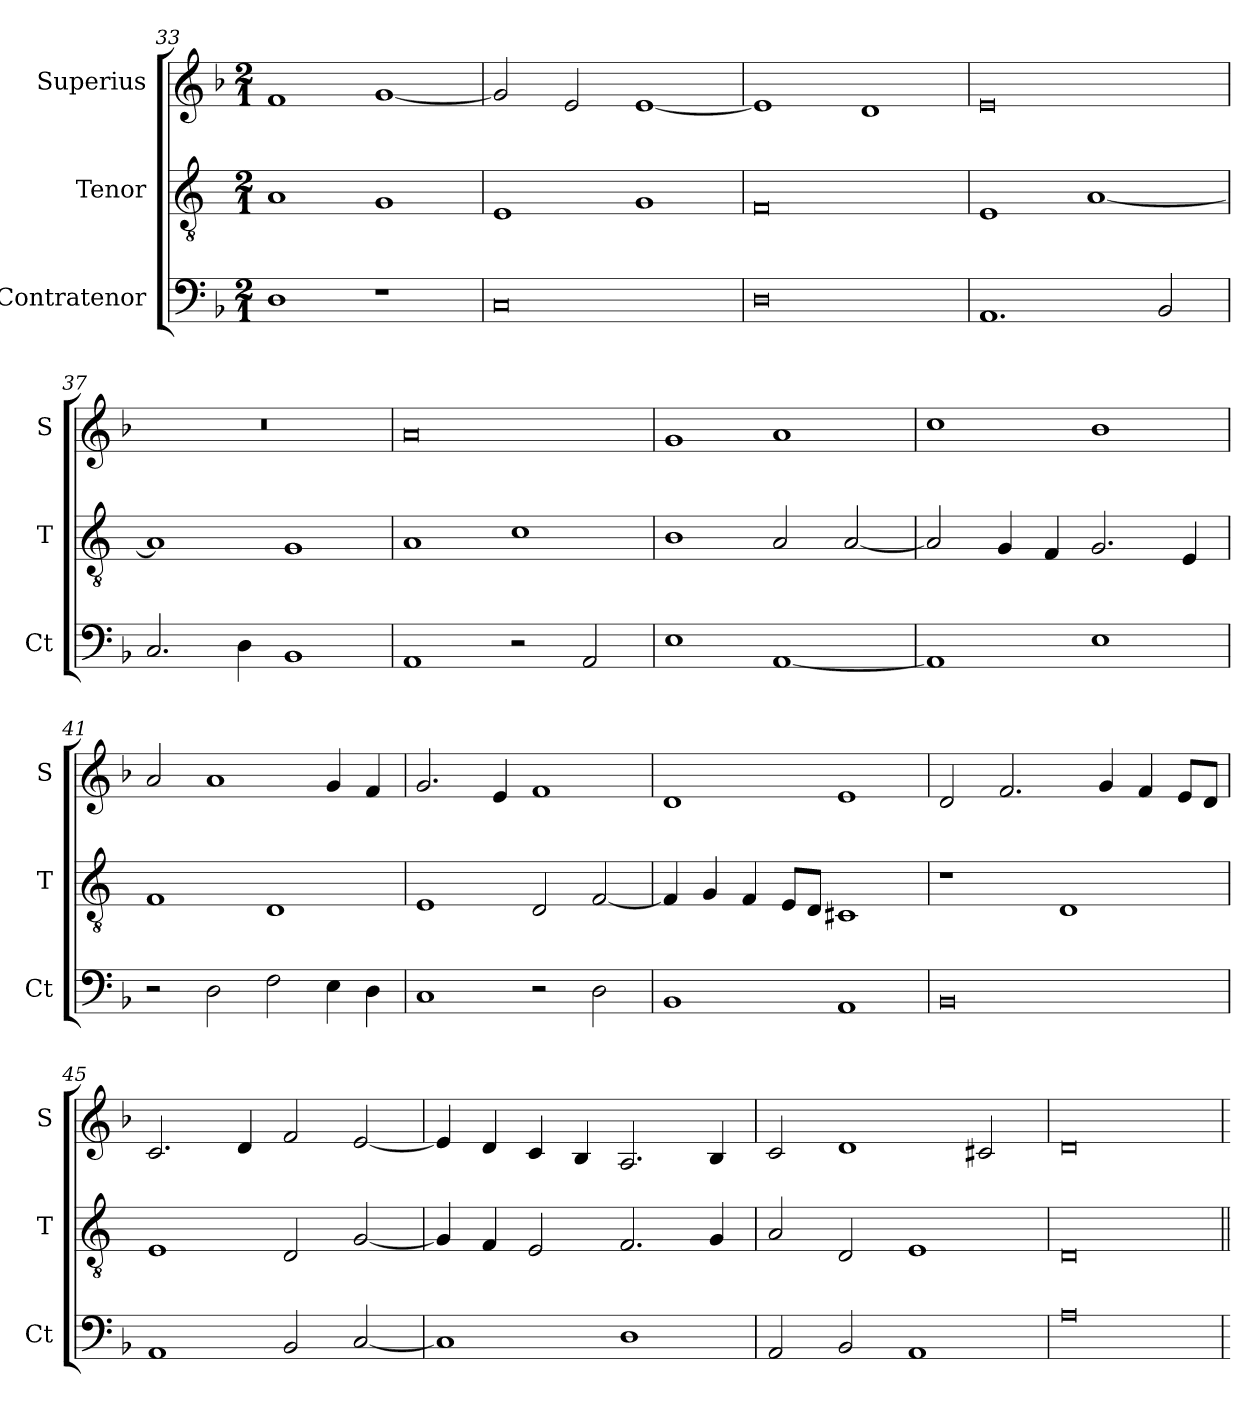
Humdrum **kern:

**kern	**kern	**kern
*part3	*part2	*part1
*staff3	*staff2	*staff1
*I"Contratenor	*I"Tenor	*I"Superius
*I'Ct	*I'T	*I'S
*clefF4	*clefGv2	*clefG2
*k[b-]	*k[]	*k[b-]
*M2/1	*M2/1	*M2/1
=33	=33	=33
1D	1A	1f
1r	1G	[1g
=34	=34	=34
0C	1E	2g/]
.	.	2e/
.	1G	[1e
=35	=35	=35
0D	0F	1e]
.	.	1d
=36	=36	=36
1.AA	1E	0e
.	[1A	.
2BB-/	.	.
=37	=37	=37
2.C/	1A]	0r
4D\	.	.
1BB-	1G	.
=38	=38	=38
1AA	1A	0a
2r	1c	.
2AA/	.	.
=39	=39	=39
1E	1B	1g
[1AA	2A/	1a
.	[2A/	.
=40	=40	=40
1AA]	2A/]	1cc
.	4G/	.
.	4F/	.
1E	2.G/	1b-
.	4E/	.
=41	=41	=41
2r	1F	2a/
2D\	.	1a
2F\	1D	.
4E\	.	4g/
4D\	.	4f/
=42	=42	=42
1C	1E	2.g/
.	.	4e/
2r	2D/	1f
2D\	[2F/	.
=43	=43	=43
1BB-	4F/]	1d
.	4G/	.
.	4F/	.
.	8E/L	.
.	8D/J	.
1AA	1C#X	1e
=44	=44	=44
0BB-	1r	2d/
.	.	2.f/
.	1D	.
.	.	4g/
.	.	4f/
.	.	8e/L
.	.	8d/J
=45	=45	=45
1AA	1E	2.c/
.	.	4d/
2BB-/	2D/	2f/
[2C/	[2G/	[2e/
=46	=46	=46
1C]	4G/]	4e/]
.	4F/	4d/
.	2E/	4c/
.	.	4B-/
1D	2.F/	2.A/
.	4G/	4B-/
=47	=47	=47
2AA/	2A/	2c/
2BB-/	2D/	1d
1AA	1E	.
.	.	2c#X/
=48	=48	=48
0A	0D	0d
=	=||	=
*-	*-	*-
